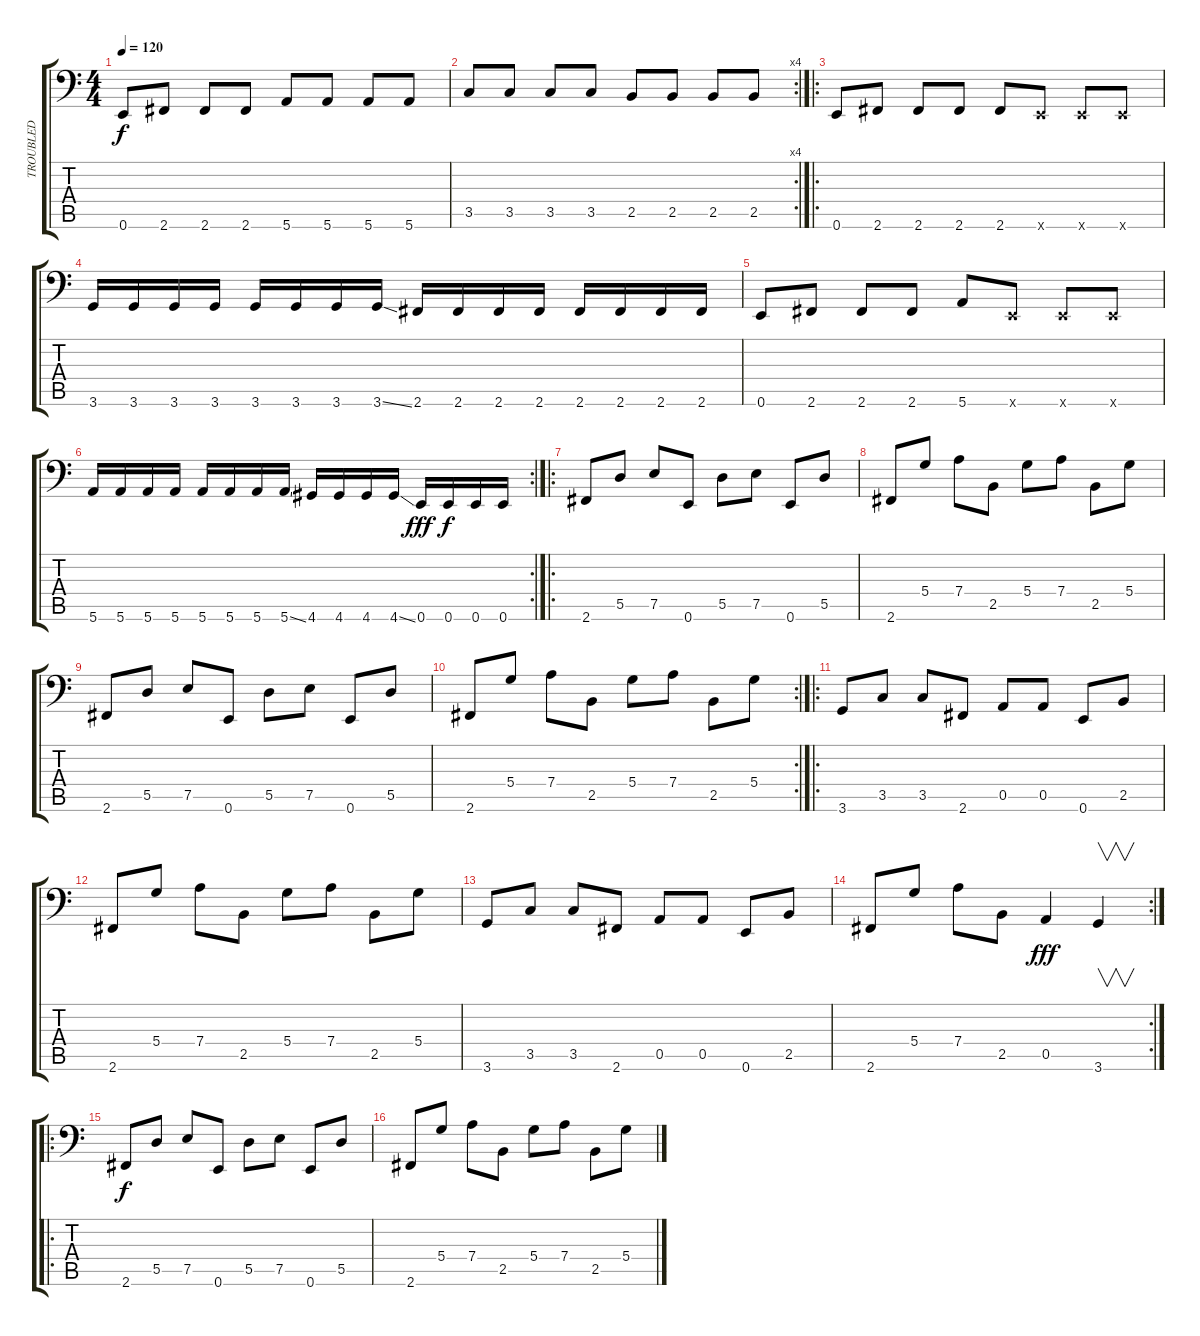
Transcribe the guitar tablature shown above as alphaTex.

\track ("TROUBLED" "TROUBLED") {instrument electricbassfinger}
\staff {score tabs}
\tuning (E3 B2 G2 D2 A1 E1) {hide}
\ts (4 4)
\tempo 120
\clef f4
\ks c
0.6.8{dy f} 2.6.8 2.6.8 2.6.8 5.6.8 5.6.8 5.6.8 5.6.8 |
\rc 4
3.5.8 3.5.8 3.5.8 3.5.8 2.5.8 2.5.8 2.5.8 2.5.8 |
\ro
0.6.8 2.6.8 2.6.8 2.6.8 2.6.8 0.6{x}.8 0.6{x}.8 0.6{x}.8 |
3.6.16 3.6.16 3.6.16 3.6.16 3.6.16 3.6.16 3.6.16 3.6{ss}.16 2.6.16 2.6.16 2.6.16 2.6.16 2.6.16 2.6.16 2.6.16 2.6.16 |
0.6.8 2.6.8 2.6.8 2.6.8 5.6.8 0.6{x}.8 0.6{x}.8 0.6{x}.8 |
\rc 2
5.6.16 5.6.16 5.6.16 5.6.16 5.6.16 5.6.16 5.6.16 5.6{ss}.16 4.6.16 4.6.16 4.6.16 4.6{ss}.16 0.6.16{dy fff} 0.6.16{dy f} 0.6.16 0.6.16 |
\ro
2.6.8 5.5.8 7.5.8 0.6.8 5.5.8 7.5.8 0.6.8 5.5.8 |
2.6.8 5.4.8 7.4.8 2.5.8 5.4.8 7.4.8 2.5.8 5.4.8 |
2.6.8 5.5.8 7.5.8 0.6.8 5.5.8 7.5.8 0.6.8 5.5.8 |
\rc 2
2.6.8 5.4.8 7.4.8 2.5.8 5.4.8 7.4.8 2.5.8 5.4.8 |
\ro
3.6.8 3.5.8 3.5.8 2.6.8 0.5.8 0.5.8 0.6.8 2.5.8 |
2.6.8 5.4.8 7.4.8 2.5.8 5.4.8 7.4.8 2.5.8 5.4.8 |
3.6.8 3.5.8 3.5.8 2.6.8 0.5.8 0.5.8 0.6.8 2.5.8 |
\rc 2
2.6.8 5.4.8 7.4.8 2.5.8 0.5.4{dy fff} 3.6.4{v} |
\ro
2.6.8{dy f} 5.5.8 7.5.8 0.6.8 5.5.8 7.5.8 0.6.8 5.5.8 |
2.6.8 5.4.8 7.4.8 2.5.8 5.4.8 7.4.8 2.5.8 5.4.8
